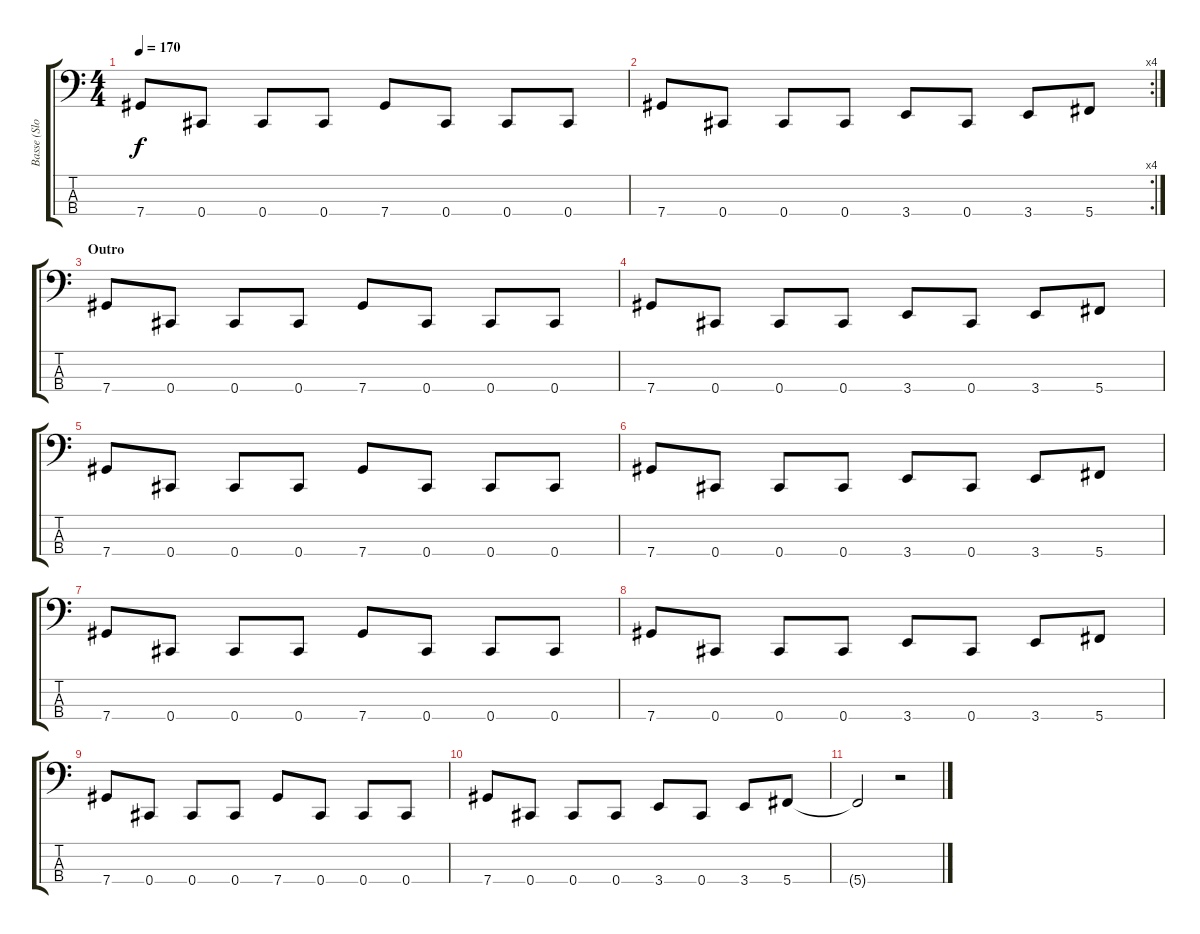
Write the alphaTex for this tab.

\track ("Basse (Sloane \"Mosey\" Jentry)" "Basse (Slo") {instrument electricbassfinger}
\staff {score tabs}
\tuning (Gb2 Db2 Ab1 Db1) {hide}
\ts (4 4)
\tempo 170
\clef f4
\ks c
7.4.8{dy f} 0.4.8 0.4.8 0.4.8 7.4.8 0.4.8 0.4.8 0.4.8 |
\rc 4
7.4.8 0.4.8 0.4.8 0.4.8 3.4.8 0.4.8 3.4.8 5.4.8 |
\section ("" "Outro")
7.4.8 0.4.8 0.4.8 0.4.8 7.4.8 0.4.8 0.4.8 0.4.8 |
7.4.8 0.4.8 0.4.8 0.4.8 3.4.8 0.4.8 3.4.8 5.4.8 |
7.4.8 0.4.8 0.4.8 0.4.8 7.4.8 0.4.8 0.4.8 0.4.8 |
7.4.8 0.4.8 0.4.8 0.4.8 3.4.8 0.4.8 3.4.8 5.4.8 |
7.4.8 0.4.8 0.4.8 0.4.8 7.4.8 0.4.8 0.4.8 0.4.8 |
7.4.8 0.4.8 0.4.8 0.4.8 3.4.8 0.4.8 3.4.8 5.4.8 |
7.4.8 0.4.8 0.4.8 0.4.8 7.4.8 0.4.8 0.4.8 0.4.8 |
7.4.8 0.4.8 0.4.8 0.4.8 3.4.8 0.4.8 3.4.8 5.4.8 |
5.4{t}.2 r.2
